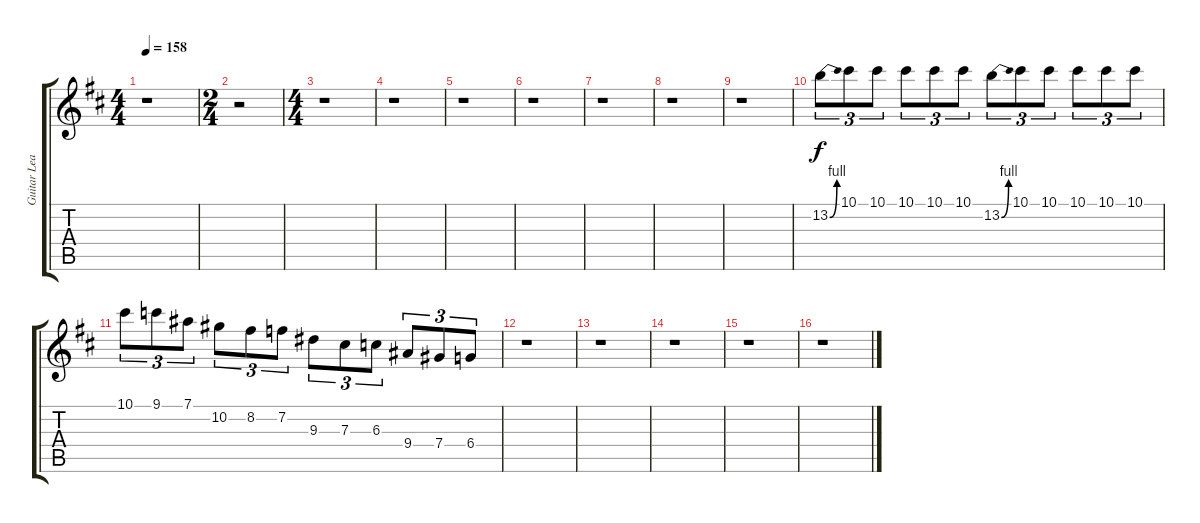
\track ("Guitar Lead" "Guitar Lea") {instrument distortionguitar}
\staff {score tabs}
\tuning (Eb4 Bb3 Gb3 Db3 Ab2 Eb2) {hide}
\ts (4 4)
\tempo 158
\clef g2
\ks d
r.1{dy f instrument distortionguitar} |
\ts (2 4)
r.2 |
\ts (4 4)
r.1 |
r.1 |
r.1 |
r.1 |
r.1 |
r.1 |
r.1 |
13.2{be (bend 0 0 60 4)}.8{tu (3 2)} 10.1.8{tu (3 2)} 10.1.8{tu (3 2)} 10.1.8{tu (3 2)} 10.1.8{tu (3 2)} 10.1.8{tu (3 2)} 13.2{be (bend 0 0 60 4)}.8{tu (3 2)} 10.1.8{tu (3 2)} 10.1.8{tu (3 2)} 10.1.8{tu (3 2)} 10.1.8{tu (3 2)} 10.1.8{tu (3 2)} |
10.1.8{tu (3 2)} 9.1.8{tu (3 2)} 7.1.8{tu (3 2)} 10.2.8{tu (3 2)} 8.2.8{tu (3 2)} 7.2.8{tu (3 2)} 9.3.8{tu (3 2)} 7.3.8{tu (3 2)} 6.3.8{tu (3 2)} 9.4.8{tu (3 2)} 7.4.8{tu (3 2)} 6.4.8{tu (3 2)} |
r.1 |
r.1 |
r.1 |
r.1 |
r.1
